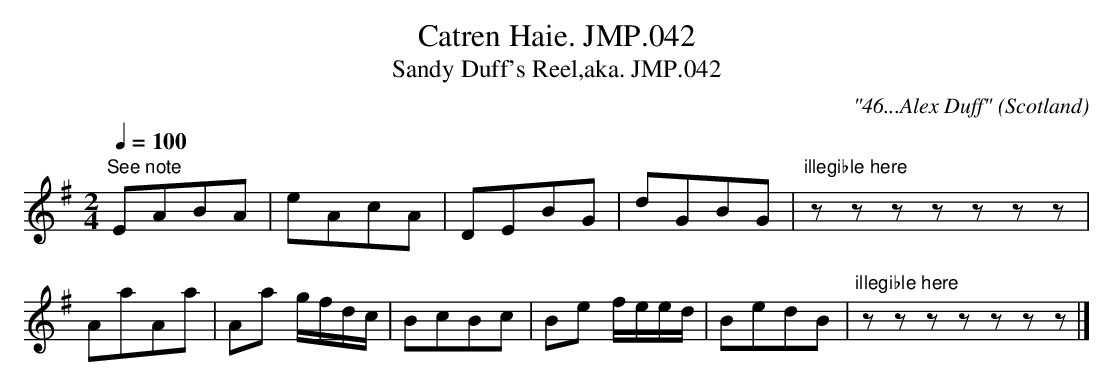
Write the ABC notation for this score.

X:1
T:Catren Haie. JMP.042
T:Sandy Duff's Reel,aka. JMP.042
C:"46...Alex Duff"
L:1/8
M:2/4
O:Scotland
Q:1/4=100
K:G Major
"See note"EABA | eAcA | DEBG | dGBG | "illegible here"zzzzzzz |!
AaAa | Aa g/f/d/c/ | BcBc | Be f/e/e/d/ | BedB  |\
"illegible here"zzzzzzz |]
